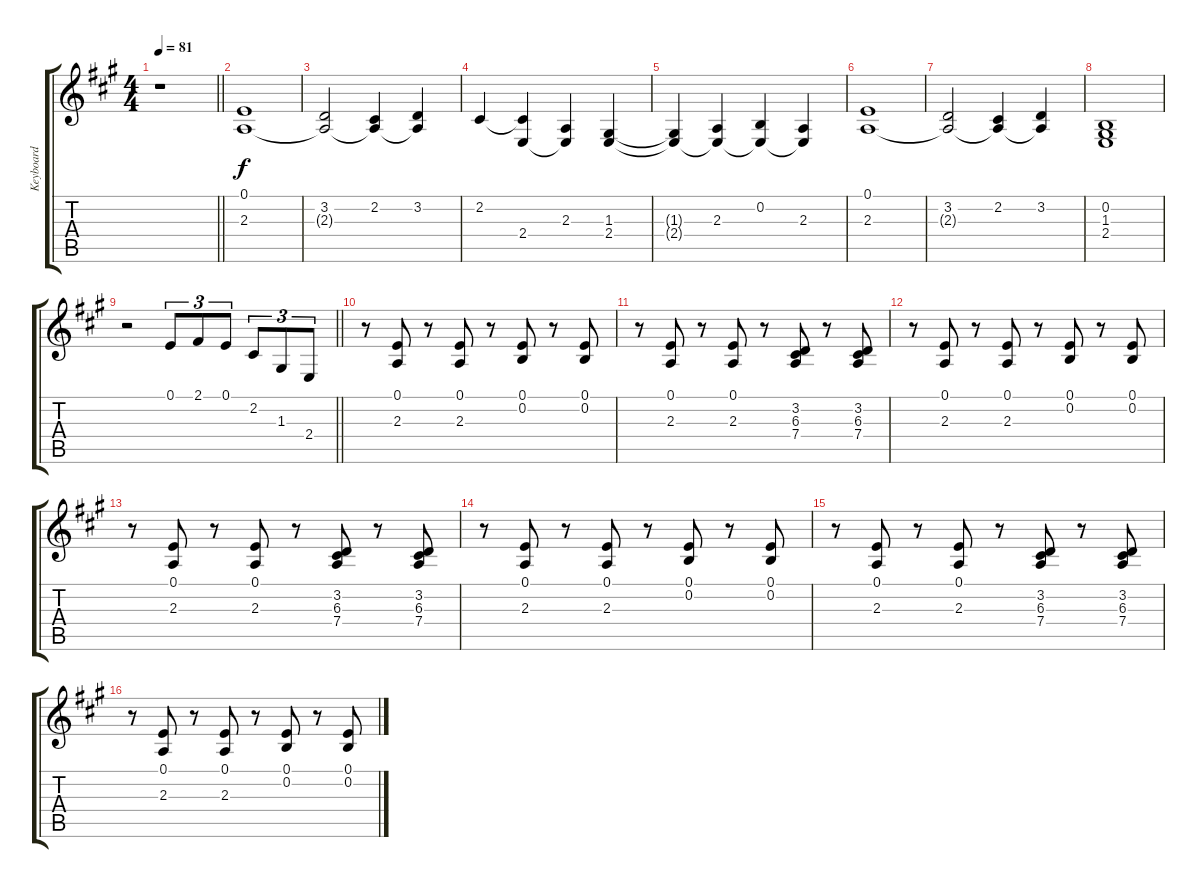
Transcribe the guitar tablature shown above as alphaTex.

\track ("Keyboard" "Keyboard") {instrument churchorgan}
\staff {score tabs}
\tuning (E4 B3 G3 D3 A2 E2) {hide}
\ts (4 4)
\tempo 81
\clef g2
\barLineRight lightlight
\ks a
r.1{dy f} |
(0.1 2.3).1{instrument synthstrings2} |
(3.2 2.3{t}).2 (2.2 2.3{t}).4 (3.2 2.3{t}).4 |
2.2.4 (2.2{t} 2.4).4 (2.3 2.4{t}).4 (1.3 2.4).4 |
(1.3{t} 2.4{t}).4 (2.3 2.4{t}).4 (0.2 2.4{t}).4 (2.3 2.4{t}).4 |
(0.1 2.3).1 |
(3.2 2.3{t}).2 (2.2 2.3{t}).4 (3.2 2.3{t}).4 |
(0.2 1.3 2.4).1 |
\barLineRight lightlight
r.2 0.1.8{tu (3 2)} 2.1.8{tu (3 2)} 0.1.8{tu (3 2)} 2.2.8{tu (3 2)} 1.3.8{tu (3 2)} 2.4.8{tu (3 2)} |
r.8{instrument churchorgan} (0.1 2.3).8 r.8 (0.1 2.3).8 r.8 (0.1 0.2).8 r.8 (0.1 0.2).8 |
r.8 (0.1 2.3).8 r.8 (0.1 2.3).8 r.8 (3.2 6.3 7.4).8 r.8 (3.2 6.3 7.4).8 |
r.8 (0.1 2.3).8 r.8 (0.1 2.3).8 r.8 (0.1 0.2).8 r.8 (0.1 0.2).8 |
r.8 (0.1 2.3).8 r.8 (0.1 2.3).8 r.8 (3.2 6.3 7.4).8 r.8 (3.2 6.3 7.4).8 |
r.8 (0.1 2.3).8 r.8 (0.1 2.3).8 r.8 (0.1 0.2).8 r.8 (0.1 0.2).8 |
r.8 (0.1 2.3).8 r.8 (0.1 2.3).8 r.8 (3.2 6.3 7.4).8 r.8 (3.2 6.3 7.4).8 |
r.8 (0.1 2.3).8 r.8 (0.1 2.3).8 r.8 (0.1 0.2).8 r.8 (0.1 0.2).8
